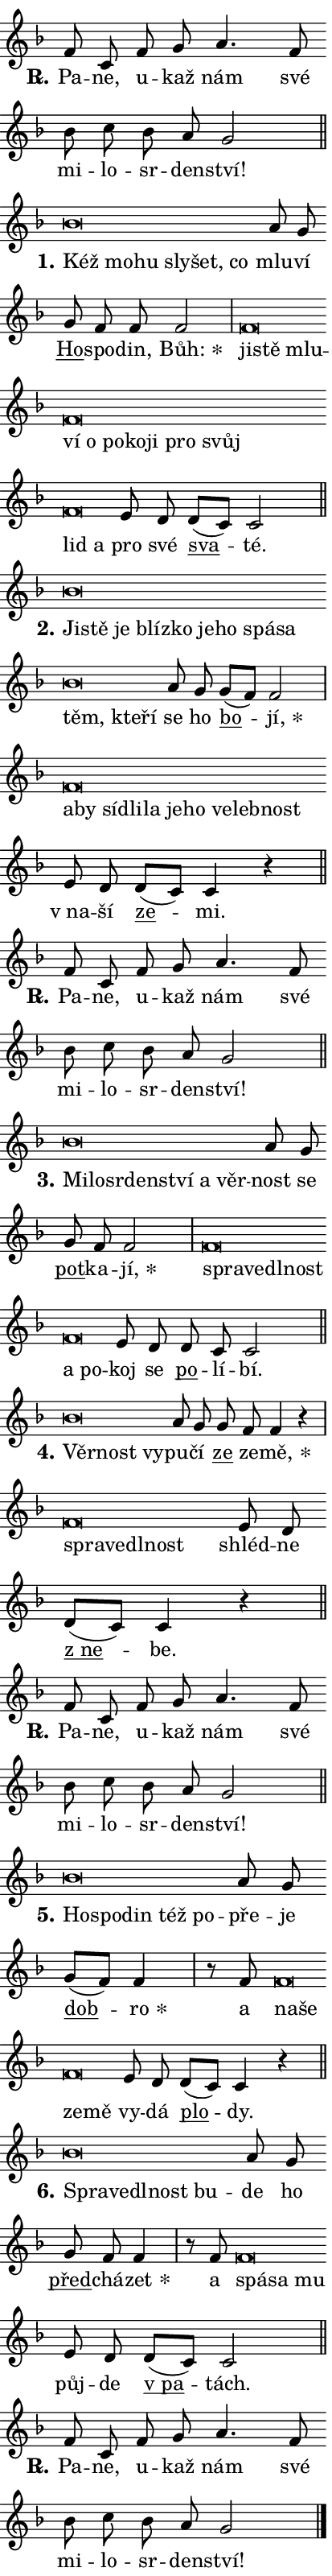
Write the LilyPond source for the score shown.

\version "2.24.0"
\header { tagline = "" }
\paper {
  indent = 0\cm
  top-margin = 0\cm
  right-margin = 0.13\cm % to fit lyric hyphens
  bottom-margin = 0\cm
  left-margin = 0\cm
  paper-width = 7\cm
  page-breaking = #ly:one-page-breaking
  system-system-spacing.basic-distance = #11
  score-system-spacing.basic-distance = #11
  ragged-last = ##f
}


%% Author: Thomas Morley
%% https://lists.gnu.org/archive/html/lilypond-user/2020-05/msg00002.html
#(define (line-position grob)
"Returns position of @var[grob} in current system:
   @code{'start}, if at first time-step
   @code{'end}, if at last time-step
   @code{'middle} otherwise
"
  (let* ((col (ly:item-get-column grob))
         (ln (ly:grob-object col 'left-neighbor))
         (rn (ly:grob-object col 'right-neighbor))
         (col-to-check-left (if (ly:grob? ln) ln col))
         (col-to-check-right (if (ly:grob? rn) rn col))
         (break-dir-left
           (and
             (ly:grob-property col-to-check-left 'non-musical #f)
             (ly:item-break-dir col-to-check-left)))
         (break-dir-right
           (and
             (ly:grob-property col-to-check-right 'non-musical #f)
             (ly:item-break-dir col-to-check-right))))
        (cond ((eqv? 1 break-dir-left) 'start)
              ((eqv? -1 break-dir-right) 'end)
              (else 'middle))))

#(define (tranparent-at-line-position vctor)
  (lambda (grob)
  "Relying on @code{line-position} select the relevant enry from @var{vctor}.
Used to determine transparency,"
    (case (line-position grob)
      ((end) (not (vector-ref vctor 0)))
      ((middle) (not (vector-ref vctor 1)))
      ((start) (not (vector-ref vctor 2))))))

noteHeadBreakVisibility =
#(define-music-function (break-visibility)(vector?)
"Makes @code{NoteHead}s transparent relying on @var{break-visibility}"
#{
  \override NoteHead.transparent =
    #(tranparent-at-line-position break-visibility)
#})

#(define delete-ledgers-for-transparent-note-heads
  (lambda (grob)
    "Reads whether a @code{NoteHead} is transparent.
If so this @code{NoteHead} is removed from @code{'note-heads} from
@var{grob}, which is supposed to be @code{LedgerLineSpanner}.
As a result ledgers are not printed for this @code{NoteHead}"
    (let* ((nhds-array (ly:grob-object grob 'note-heads))
           (nhds-list
             (if (ly:grob-array? nhds-array)
                 (ly:grob-array->list nhds-array)
                 '()))
           ;; Relies on the transparent-property being done before
           ;; Staff.LedgerLineSpanner.after-line-breaking is executed.
           ;; This is fragile ...
           (to-keep
             (remove
               (lambda (nhd)
                 (ly:grob-property nhd 'transparent #f))
               nhds-list)))
      ;; TODO find a better method to iterate over grob-arrays, similiar
      ;; to filter/remove etc for lists
      ;; For now rebuilt from scratch
      (set! (ly:grob-object grob 'note-heads)  '())
      (for-each
        (lambda (nhd)
          (ly:pointer-group-interface::add-grob grob 'note-heads nhd))
        to-keep))))

squashNotes = {
  \override NoteHead.X-extent = #'(-0.2 . 0.2)
  \override NoteHead.Y-extent = #'(-0.75 . 0)
  \override NoteHead.stencil =
    #(lambda (grob)
       (let ((pos (ly:grob-property grob 'staff-position)))
         (begin
           (if (< pos -7) (display "ERROR: Lower brevis then expected\n") (display "OK: Expected brevis position\n"))
           (if (<= pos -6) ly:text-interface::print ly:note-head::print))))
}
unSquashNotes = {
  \revert NoteHead.X-extent
  \revert NoteHead.Y-extent
  \revert NoteHead.stencil
}

hideNotes = \noteHeadBreakVisibility #begin-of-line-visible
unHideNotes = \noteHeadBreakVisibility #all-visible

% work-around for resetting accidentals
% https://lilypond.org/doc/v2.23/Documentation/notation/displaying-rhythms#unmetered-music
cadenzaMeasure = {
  \cadenzaOff
  \partial 1024 s1024
  \cadenzaOn
}

#(define-markup-command (accent layout props text) (markup?)
  "Underline accented syllable"
  (interpret-markup layout props
    #{\markup \override #'(offset . 4.3) \underline { #text }#}))

responsum = \markup \concat {
  "R" \hspace #-1.05 \path #0.1 #'((moveto 0 0.07) (lineto 0.9 0.8)) \hspace #0.05 "."
}

spaceSize = #0.6828661417322834 % exact space size for TeX Gyre Schola

\layout {
  \context {
    \Staff
    \remove "Time_signature_engraver"
    \override LedgerLineSpanner.after-line-breaking = #delete-ledgers-for-transparent-note-heads
  }
  \context {
    \Lyrics {
      \override LyricSpace.minimum-distance = \spaceSize
      \override LyricText.font-name = #"TeX Gyre Schola"
      \override LyricText.font-size = 1
      \override StanzaNumber.font-name = #"TeX Gyre Schola Bold"
      \override StanzaNumber.font-size = 1
    }
  }
  \context {
    \Score 
    \override NoteHead.text =
      #(lambda (grob) 
        (let ((pos (ly:grob-property grob 'staff-position)))
          #{\markup {
            \combine
              \halign #-0.55 \raise #(if (= pos -6) 0 0.5) \override #'(thickness . 2) \draw-line #'(3.2 . 0)
              \musicglyph "noteheads.sM1"
          }#}))
  }
}

% magnetic-lyrics.ily
%
%   written by
%     Jean Abou Samra <jean@abou-samra.fr>
%     Werner Lemberg <wl@gnu.org>
%
%   adapted by
%     Jiri Hon <jiri.hon@gmail.com>
%
% Version 2022-Apr-15

% https://www.mail-archive.com/lilypond-user@gnu.org/msg149350.html

#(define (Left_hyphen_pointer_engraver context)
   "Collect syllable-hyphen-syllable occurrences in lyrics and store
them in properties.  This engraver only looks to the left.  For
example, if the lyrics input is @code{foo -- bar}, it does the
following.

@itemize @bullet
@item
Set the @code{text} property of the @code{LyricHyphen} grob between
@q{foo} and @q{bar} to @code{foo}.

@item
Set the @code{left-hyphen} property of the @code{LyricText} grob with
text @q{foo} to the @code{LyricHyphen} grob between @q{foo} and
@q{bar}.
@end itemize

Use this auxiliary engraver in combination with the
@code{lyric-@/text::@/apply-@/magnetic-@/offset!} hook."
   (let ((hyphen #f)
         (text #f))
     (make-engraver
      (acknowledgers
       ((lyric-syllable-interface engraver grob source-engraver)
        (set! text grob)))
      (end-acknowledgers
       ((lyric-hyphen-interface engraver grob source-engraver)
        ;(when (not (grob::has-interface grob 'lyric-space-interface))
          (set! hyphen grob)));)
      ((stop-translation-timestep engraver)
       (when (and text hyphen)
         (ly:grob-set-object! text 'left-hyphen hyphen))
       (set! text #f)
       (set! hyphen #f)))))

#(define (lyric-text::apply-magnetic-offset! grob)
   "If the space between two syllables is less than the value in
property @code{LyricText@/.details@/.squash-threshold}, move the right
syllable to the left so that it gets concatenated with the left
syllable.

Use this function as a hook for
@code{LyricText@/.after-@/line-@/breaking} if the
@code{Left_@/hyphen_@/pointer_@/engraver} is active."
   (let ((hyphen (ly:grob-object grob 'left-hyphen #f)))
     (when hyphen
       (let ((left-text (ly:spanner-bound hyphen LEFT)))
         (when (grob::has-interface left-text 'lyric-syllable-interface)
           (let* ((common (ly:grob-common-refpoint grob left-text X))
                  (this-x-ext (ly:grob-extent grob common X))
                  (left-x-ext
                   (begin
                     ;; Trigger magnetism for left-text.
                     (ly:grob-property left-text 'after-line-breaking)
                     (ly:grob-extent left-text common X)))
                  ;; `delta` is the gap width between two syllables.
                  (delta (- (interval-start this-x-ext)
                            (interval-end left-x-ext)))
                  (details (ly:grob-property grob 'details))
                  (threshold (assoc-get 'squash-threshold details 0.2)))
             (when (< delta threshold)
               (let* (;; We have to manipulate the input text so that
                      ;; ligatures crossing syllable boundaries are not
                      ;; disabled.  For languages based on the Latin
                      ;; script this is essentially a beautification.
                      ;; However, for non-Western scripts it can be a
                      ;; necessity.
                      (lt (ly:grob-property left-text 'text))
                      (rt (ly:grob-property grob 'text))
                      (is-space (grob::has-interface hyphen 'lyric-space-interface))
                      (space (if is-space " " ""))
                      (extra-delta (if is-space spaceSize 0))
                      ;; Append new syllable.
                      (ltrt-space (if (and (string? lt) (string? rt))
                                (string-append lt space rt)
                                (make-concat-markup (list lt space rt))))
                      ;; Right-align `ltrt` to the right side.
                      (ltrt-space-markup (grob-interpret-markup
                               grob
                               (make-translate-markup
                                (cons (interval-length this-x-ext) 0)
                                (make-right-align-markup ltrt-space)))))
                 (begin
                   ;; Don't print `left-text`.
                   (ly:grob-set-property! left-text 'stencil #f)
                   ;; Set text and stencil (which holds all collected
                   ;; syllables so far) and shift it to the left.
                   (ly:grob-set-property! grob 'text ltrt-space)
                   (ly:grob-set-property! grob 'stencil ltrt-space-markup)
                   (ly:grob-translate-axis! grob (- (- delta extra-delta)) X))))))))))


#(define (lyric-hyphen::displace-bounds-first grob)
   ;; Make very sure this callback isn't triggered too early.
   (let ((left (ly:spanner-bound grob LEFT))
         (right (ly:spanner-bound grob RIGHT)))
     (ly:grob-property left 'after-line-breaking)
     (ly:grob-property right 'after-line-breaking)
     (ly:lyric-hyphen::print grob)))

squashThreshold = #0.4

\layout {
  \context {
    \Lyrics
    \consists #Left_hyphen_pointer_engraver
    \override LyricText.after-line-breaking =
      #lyric-text::apply-magnetic-offset!
    \override LyricHyphen.stencil = #lyric-hyphen::displace-bounds-first
    \override LyricText.details.squash-threshold = \squashThreshold
    \override LyricHyphen.minimum-distance = 0
    \override LyricHyphen.minimum-length = \squashThreshold
  }
}

squashText = \override LyricText.details.squash-threshold = 9999
unSquashText = \override LyricText.details.squash-threshold = \squashThreshold

leftText = \override LyricText.self-alignment-X = #LEFT
unLeftText = \revert LyricText.self-alignment-X

starOffset = #(lambda (grob) 
                (let ((x_offset (ly:self-alignment-interface::aligned-on-x-parent grob)))
                  (if (= x_offset 0) 0 (+ x_offset 1.2))))

star = #(define-music-function (syllable)(string?)
"Append star separator at the end of a syllable"
#{
  \once \override LyricText.X-offset = #starOffset
  \lyricmode { \markup {
    #syllable
    \override #'((font-name . "TeX Gyre Schola Bold")) \hspace #0.2 \lower #0.65 \larger "*"
  } }
#})

starAccent = #(define-music-function (syllable)(string?)
"Append star separator at the end of a syllable and make accent"
#{
  \once \override LyricText.X-offset = #starOffset
  \lyricmode { \markup {
    \accent #syllable
    \override #'((font-name . "TeX Gyre Schola Bold")) \hspace #0.2 \lower #0.65 \larger "*"
  } }
#})

breath = #(define-music-function (syllable)(string?)
"Append breathing indicator at the end of a syllable"
#{
  \lyricmode { \markup { #syllable "+" } }
#})

optionalBreath = #(define-music-function (syllable)(string?)
"Append optional breathing indicator at the end of a syllable"
#{
  \lyricmode { \markup { #syllable "(+)" } }
#})


\score {
    <<
        \new Voice = "melody" { \cadenzaOn \key f \major \relative { f'8 c f g a4. f8 \bar "" bes c bes a g2 \cadenzaMeasure \bar "||" \break } }
        \new Lyrics \lyricsto "melody" { \lyricmode { \set stanza = \responsum
Pa -- ne, u -- kaž nám své mi -- lo -- sr -- den -- ství! } }
    >>
    \layout {}
}

\score {
    <<
        \new Voice = "melody" { \cadenzaOn \key f \major \relative { \squashNotes bes'\breve*1/16 \hideNotes \breve*1/16 \bar "" \breve*1/16 \bar "" \breve*1/16 \bar "" \breve*1/16 \breve*1/16 \bar "" \unHideNotes \unSquashNotes a8 g \bar "" g f f f2 \cadenzaMeasure \bar "|" \squashNotes f\breve*1/16 \hideNotes \breve*1/16 \bar "" \breve*1/16 \bar "" \breve*1/16 \bar "" \breve*1/16 \bar "" \breve*1/16 \bar "" \breve*1/16 \bar "" \breve*1/16 \bar "" \breve*1/16 \bar "" \breve*1/16 \bar "" \breve*1/16 \breve*1/16 \bar "" \unHideNotes \unSquashNotes e8 d \bar "" d[( c)] c2 \cadenzaMeasure \bar "||" \break } }
        \new Lyrics \lyricsto "melody" { \lyricmode { \set stanza = "1."
\leftText Kéž \squashText mo -- hu sly -- šet, co \unLeftText \unSquashText mlu -- ví \markup \accent Ho -- spo -- din, \star Bůh: \leftText ji -- \squashText stě mlu -- ví o po -- ko -- ji pro svůj lid a \unLeftText \unSquashText pro své \markup \accent sva -- té. } }
    >>
    \layout {}
}

\score {
    <<
        \new Voice = "melody" { \cadenzaOn \key f \major \relative { \squashNotes bes'\breve*1/16 \hideNotes \breve*1/16 \bar "" \breve*1/16 \bar "" \breve*1/16 \bar "" \breve*1/16 \bar "" \breve*1/16 \bar "" \breve*1/16 \bar "" \breve*1/16 \bar "" \breve*1/16 \bar "" \breve*1/16 \bar "" \breve*1/16 \breve*1/16 \bar "" \unHideNotes \unSquashNotes a8 g \bar "" g[( f)] f2 \cadenzaMeasure \bar "|" \squashNotes f\breve*1/16 \hideNotes \breve*1/16 \bar "" \breve*1/16 \bar "" \breve*1/16 \bar "" \breve*1/16 \bar "" \breve*1/16 \bar "" \breve*1/16 \bar "" \breve*1/16 \bar "" \breve*1/16 \breve*1/16 \bar "" \unHideNotes \unSquashNotes e8 d \bar "" d[( c)] c4 r \cadenzaMeasure \bar "||" \break } }
        \new Lyrics \lyricsto "melody" { \lyricmode { \set stanza = "2."
\leftText Ji -- \squashText stě je blíz -- ko je -- ho spá -- sa těm, kte -- ří \unLeftText \unSquashText se ho \markup \accent bo -- \star jí, \leftText a -- \squashText by sí -- dli -- la je -- ho ve -- leb -- nost \unLeftText \unSquashText "v na" -- ší \markup \accent ze -- mi. } }
    >>
    \layout {}
}

\score {
    <<
        \new Voice = "melody" { \cadenzaOn \key f \major \relative { f'8 c f g a4. f8 \bar "" bes c bes a g2 \cadenzaMeasure \bar "||" \break } }
        \new Lyrics \lyricsto "melody" { \lyricmode { \set stanza = \responsum
Pa -- ne, u -- kaž nám své mi -- lo -- sr -- den -- ství! } }
    >>
    \layout {}
}

\score {
    <<
        \new Voice = "melody" { \cadenzaOn \key f \major \relative { \squashNotes bes'\breve*1/16 \hideNotes \breve*1/16 \bar "" \breve*1/16 \bar "" \breve*1/16 \bar "" \breve*1/16 \bar "" \breve*1/16 \breve*1/16 \bar "" \unHideNotes \unSquashNotes a8 g \bar "" g f f2 \cadenzaMeasure \bar "|" \squashNotes f\breve*1/16 \hideNotes \breve*1/16 \bar "" \breve*1/16 \bar "" \breve*1/16 \bar "" \breve*1/16 \breve*1/16 \bar "" \unHideNotes \unSquashNotes e8 d \bar "" d c c2 \cadenzaMeasure \bar "||" \break } }
        \new Lyrics \lyricsto "melody" { \lyricmode { \set stanza = "3."
\leftText Mi -- \squashText lo -- sr -- den -- ství a věr -- \unLeftText \unSquashText nost se \markup \accent pot -- ka -- \star jí, \leftText spra -- \squashText ve -- dl -- nost a po -- \unLeftText \unSquashText koj se \markup \accent po -- lí -- bí. } }
    >>
    \layout {}
}

\score {
    <<
        \new Voice = "melody" { \cadenzaOn \key f \major \relative { \squashNotes bes'\breve*1/16 \hideNotes \breve*1/16 \breve*1/16 \bar "" \unHideNotes \unSquashNotes a8 g \bar "" g f f4 r \cadenzaMeasure \bar "|" \squashNotes f\breve*1/16 \hideNotes \breve*1/16 \bar "" \breve*1/16 \breve*1/16 \bar "" \unHideNotes \unSquashNotes e8 d \bar "" d[( c)] c4 r \cadenzaMeasure \bar "||" \break } }
        \new Lyrics \lyricsto "melody" { \lyricmode { \set stanza = "4."
\leftText Věr -- \squashText nost vy -- \unLeftText \unSquashText pu -- čí \markup \accent ze ze -- \star mě, \leftText spra -- \squashText ve -- dl -- nost \unLeftText \unSquashText shléd -- ne \markup \accent "z ne" -- be. } }
    >>
    \layout {}
}

\score {
    <<
        \new Voice = "melody" { \cadenzaOn \key f \major \relative { f'8 c f g a4. f8 \bar "" bes c bes a g2 \cadenzaMeasure \bar "||" \break } }
        \new Lyrics \lyricsto "melody" { \lyricmode { \set stanza = \responsum
Pa -- ne, u -- kaž nám své mi -- lo -- sr -- den -- ství! } }
    >>
    \layout {}
}

\score {
    <<
        \new Voice = "melody" { \cadenzaOn \key f \major \relative { \squashNotes bes'\breve*1/16 \hideNotes \breve*1/16 \bar "" \breve*1/16 \bar "" \breve*1/16 \breve*1/16 \bar "" \unHideNotes \unSquashNotes a8 g \bar "" g[( f)] f4 \cadenzaMeasure \bar "|" r8 f \squashNotes f\breve*1/16 \hideNotes \breve*1/16 \bar "" \breve*1/16 \breve*1/16 \bar "" \unHideNotes \unSquashNotes e8 d \bar "" d[( c)] c4 r \cadenzaMeasure \bar "||" \break } }
        \new Lyrics \lyricsto "melody" { \lyricmode { \set stanza = "5."
\leftText Ho -- \squashText spo -- din též po -- \unLeftText \unSquashText pře -- je \markup \accent dob -- \star ro a \leftText na -- \squashText še ze -- mě \unLeftText \unSquashText vy -- dá \markup \accent plo -- dy. } }
    >>
    \layout {}
}

\score {
    <<
        \new Voice = "melody" { \cadenzaOn \key f \major \relative { \squashNotes bes'\breve*1/16 \hideNotes \breve*1/16 \bar "" \breve*1/16 \bar "" \breve*1/16 \breve*1/16 \bar "" \unHideNotes \unSquashNotes a8 g \bar "" g f f4 \cadenzaMeasure \bar "|" r8 f \squashNotes f\breve*1/16 \hideNotes \breve*1/16 \breve*1/16 \bar "" \unHideNotes \unSquashNotes e8 d \bar "" d[( c)] c2 \cadenzaMeasure \bar "||" \break } }
        \new Lyrics \lyricsto "melody" { \lyricmode { \set stanza = "6."
\leftText Spra -- \squashText ve -- dl -- nost bu -- \unLeftText \unSquashText de ho \markup \accent před -- chá -- \star zet a \leftText spá -- \squashText sa mu \unLeftText \unSquashText půj -- de \markup \accent "v pa" -- tách. } }
    >>
    \layout {}
}

\score {
    <<
        \new Voice = "melody" { \cadenzaOn \key f \major \relative { f'8 c f g a4. f8 \bar "" bes c bes a g2 \cadenzaMeasure \bar "||" \break } \bar "|." }
        \new Lyrics \lyricsto "melody" { \lyricmode { \set stanza = \responsum
Pa -- ne, u -- kaž nám své mi -- lo -- sr -- den -- ství! } }
    >>
    \layout {}
}
